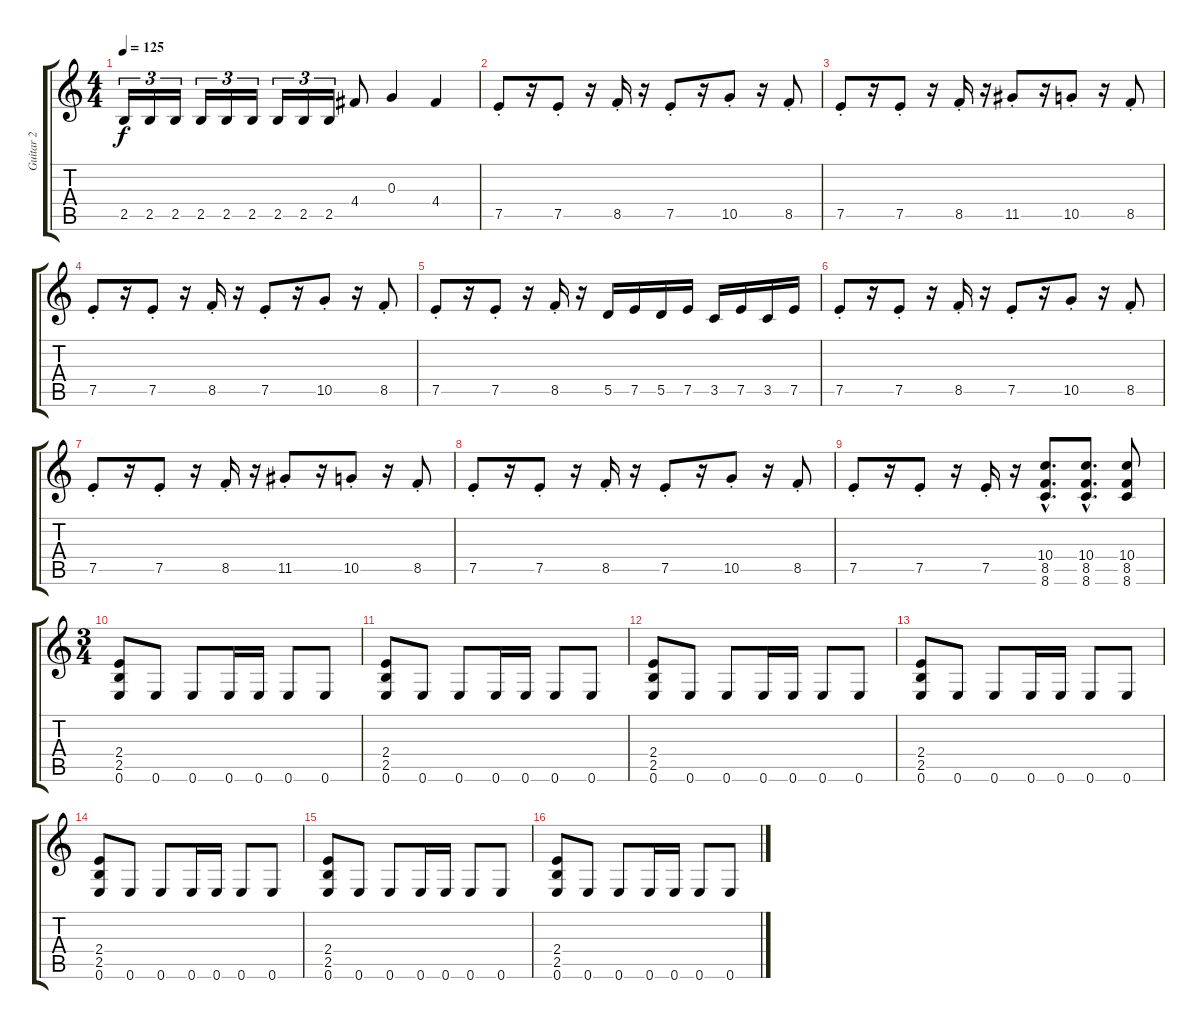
\track ("Guitar 2" "Guitar 2") {instrument distortionguitar}
\staff {score tabs}
\tuning (E4 B3 G3 D3 A2 E2) {hide}
\ts (4 4)
\tempo 125
\clef g2
\ks c
2.5.16{tu (3 2) dy f} 2.5.16{tu (3 2)} 2.5.16{tu (3 2)} 2.5.16{tu (3 2)} 2.5.16{tu (3 2)} 2.5.16{tu (3 2)} 2.5.16{tu (3 2)} 2.5.16{tu (3 2)} 2.5.16{tu (3 2)} 4.4.8 0.3.4 4.4.4 |
7.5{st}.8 r.16 7.5{st}.8 r.16 8.5{st}.16 r.16 7.5{st}.8 r.16 10.5{st}.8 r.16 8.5{st}.8 |
7.5{st}.8 r.16 7.5{st}.8 r.16 8.5{st}.16 r.16 11.5{st}.8 r.16 10.5{st}.8 r.16 8.5{st}.8 |
7.5{st}.8 r.16 7.5{st}.8 r.16 8.5{st}.16 r.16 7.5{st}.8 r.16 10.5{st}.8 r.16 8.5{st}.8 |
7.5{st}.8 r.16 7.5{st}.8 r.16 8.5{st}.16 r.16 5.5.16 7.5.16 5.5.16 7.5.16 3.5.16 7.5.16 3.5.16 7.5.16 |
7.5{st}.8 r.16 7.5{st}.8 r.16 8.5{st}.16 r.16 7.5{st}.8 r.16 10.5{st}.8 r.16 8.5{st}.8 |
7.5{st}.8 r.16 7.5{st}.8 r.16 8.5{st}.16 r.16 11.5{st}.8 r.16 10.5{st}.8 r.16 8.5{st}.8 |
7.5{st}.8 r.16 7.5{st}.8 r.16 8.5{st}.16 r.16 7.5{st}.8 r.16 10.5{st}.8 r.16 8.5{st}.8 |
7.5{st}.8 r.16 7.5{st}.8 r.16 7.5{st}.16 r.16 (10.4{hac} 8.5{hac} 8.6{hac}).8{d} (10.4{hac} 8.5{hac} 8.6{hac}).8{d} (10.4 8.5 8.6).8 |
\ts (3 4)
(2.4 2.5 0.6).8 0.6.8 0.6.8 0.6.16 0.6.16 0.6.8 0.6.8 |
(2.4 2.5 0.6).8 0.6.8 0.6.8 0.6.16 0.6.16 0.6.8 0.6.8 |
(2.4 2.5 0.6).8 0.6.8 0.6.8 0.6.16 0.6.16 0.6.8 0.6.8 |
(2.4 2.5 0.6).8 0.6.8 0.6.8 0.6.16 0.6.16 0.6.8 0.6.8 |
(2.4 2.5 0.6).8 0.6.8 0.6.8 0.6.16 0.6.16 0.6.8 0.6.8 |
(2.4 2.5 0.6).8 0.6.8 0.6.8 0.6.16 0.6.16 0.6.8 0.6.8 |
(2.4 2.5 0.6).8 0.6.8 0.6.8 0.6.16 0.6.16 0.6.8 0.6.8
